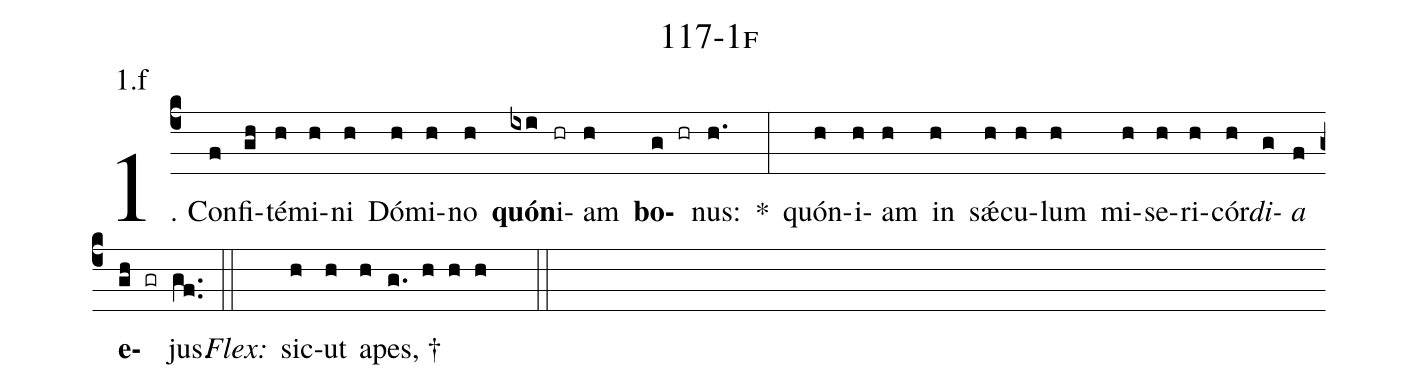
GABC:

name: 117-1f;
annotation: 1.f;
%%
(c4)1. Con(f)fi(gh)té(h)mi(h)ni(h) Dó(h)mi(h)no(h) <b>quón</b>(ixi)i(hr)am(h) <b>bo</b>(g hr)nus:(h.) *(:) quón(h)i(h)am(h) in(h) sǽ(h)cu(h)lum(h) mi(h)se(h)ri(h)cór(h)<i>di</i>(g)<i>a</i>(f) <b>e</b>(gh gr)jus.(gf..) (::)
<i>Flex:</i>()  sic(h)ut(h) a(h)pes, †(g. h h h  ::)
